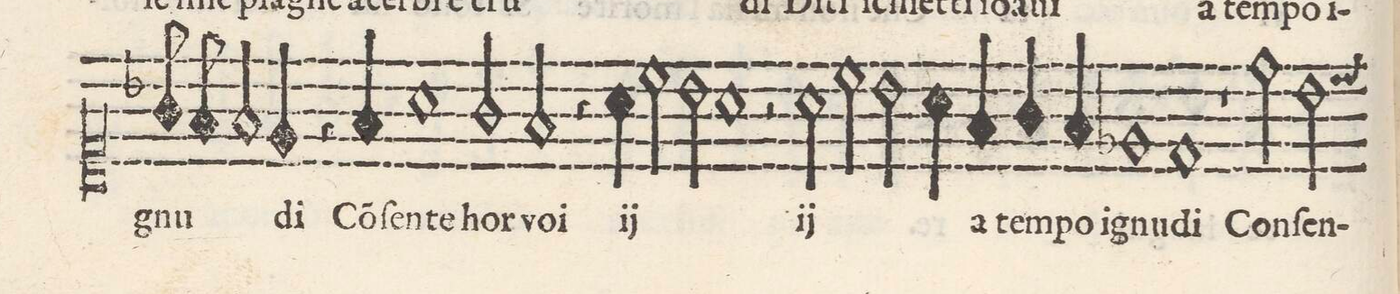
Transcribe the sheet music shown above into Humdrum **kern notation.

**kern	**text
*I"CANTO	*
*clefC1	*
*k[b-]	*
*met(c)	*
*M2/1	*
8g/	-gnu-
8f/	.
2f/	.
4e/	-di
=38-	=38-
4r	.
4f/	Co[n]-
1a\	-ſente
2g/	hor
=39-	=39-
2f/	voi
4r	.
*	*ij
4a\	Con-
2cc\	-ſente
2b-\	hor
=40-	=40-
1a	voi
2r	.
2a\	Con-
=41-	=41-
2cc\	-ſente
2b-\	hor
4a\	voi
*	*Xij
4f/	a
4g/	tem-
4f/	-po ig-
=42-	=42-
1e-X	-nu-
1d	-di
=43-	=43-
1r	.
2dd\	Con-
2b-\	-ſen-
*custos:cc	*
=44-	=44-
*-	*-
